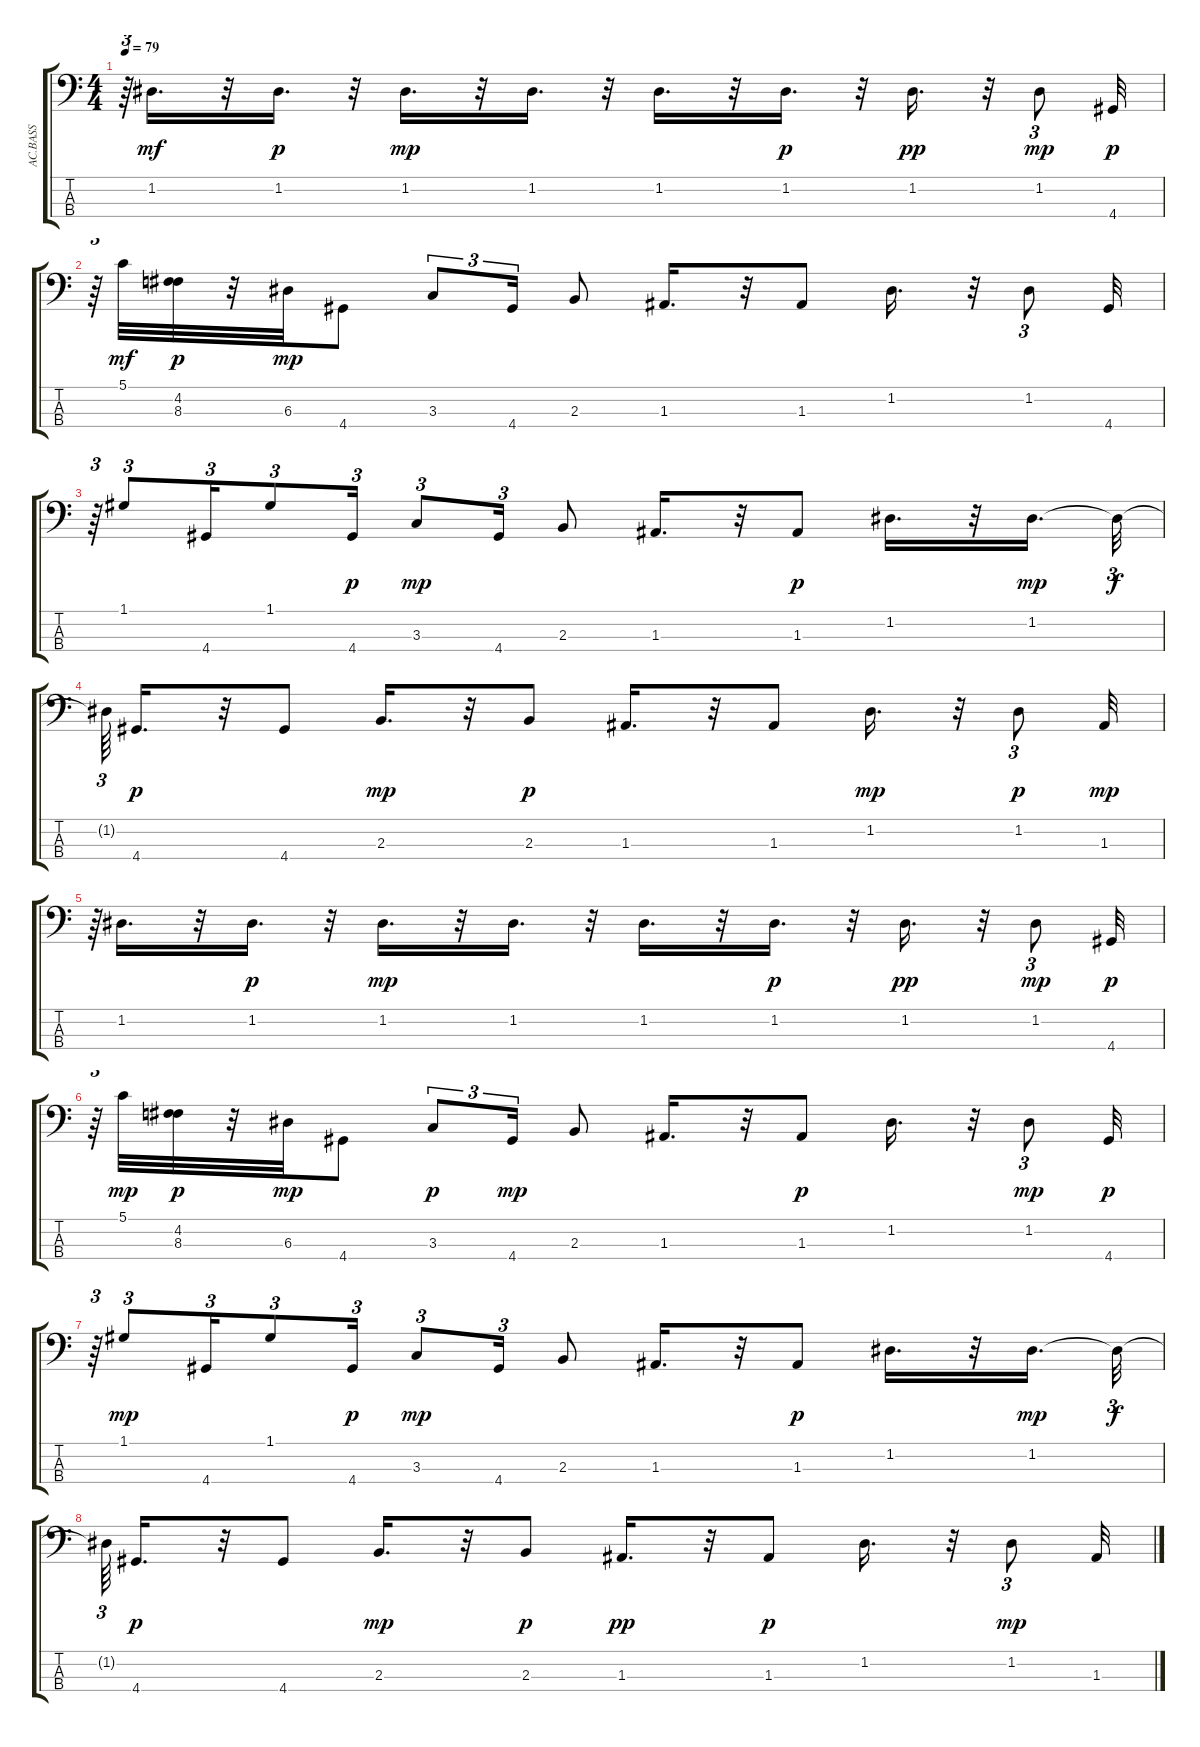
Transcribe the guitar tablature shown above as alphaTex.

\track ("AC.BASS" "AC.BASS") {instrument acousticbass}
\staff {score tabs}
\tuning (G2 D2 A1 E1) {hide}
\ts (4 4)
\tempo 79
\clef f4
\ks c
r.64{tu (3 2) dy mp} 1.2.16{d dy mf} r.32 1.2.16{d dy p} r.32 1.2.16{d dy mp} r.32 1.2.16{d} r.32 1.2.16{d} r.32 1.2.16{d dy p} r.32 1.2.16{d dy pp} r.32 1.2.8{tu (3 2) dy mp} 4.4.32{dy p} |
r.64{tu (3 2)} 5.1.32{dy mf} (4.2 8.3).32{dy p} r.32 6.3.32{dy mp} 4.4.8 3.3.8{tu (3 2)} 4.4.16{tu (3 2)} 2.3.8 1.3.16{d} r.32 1.3.8 1.2.16{d} r.32 1.2.8{tu (3 2)} 4.4.32 |
r.64{tu (3 2)} 1.1.8{tu (3 2)} 4.4.16{tu (3 2)} 1.1.8{tu (3 2)} 4.4.16{tu (3 2) dy p} 3.3.8{tu (3 2) dy mp} 4.4.16{tu (3 2)} 2.3.8 1.3.16{d} r.32 1.3.8{dy p} 1.2.16{d} r.32 1.2.16{d dy mp} 1.2{t}.32{tu (3 2) dy f} |
1.2{t}.64{tu (3 2)} 4.4.16{d dy p} r.32 4.4.8 2.3.16{d dy mp} r.32 2.3.8{dy p} 1.3.16{d} r.32 1.3.8 1.2.16{d dy mp} r.32 1.2.8{tu (3 2) dy p} 1.3.32{dy mp} |
r.64{tu (3 2)} 1.2.16{d} r.32 1.2.16{d dy p} r.32 1.2.16{d dy mp} r.32 1.2.16{d} r.32 1.2.16{d} r.32 1.2.16{d dy p} r.32 1.2.16{d dy pp} r.32 1.2.8{tu (3 2) dy mp} 4.4.32{dy p} |
r.64{tu (3 2)} 5.1.32{dy mp} (4.2 8.3).32{dy p} r.32 6.3.32{dy mp} 4.4.8 3.3.8{tu (3 2) dy p} 4.4.16{tu (3 2) dy mp} 2.3.8 1.3.16{d} r.32 1.3.8{dy p} 1.2.16{d} r.32 1.2.8{tu (3 2) dy mp} 4.4.32{dy p} |
r.64{tu (3 2)} 1.1.8{tu (3 2) dy mp} 4.4.16{tu (3 2)} 1.1.8{tu (3 2)} 4.4.16{tu (3 2) dy p} 3.3.8{tu (3 2) dy mp} 4.4.16{tu (3 2)} 2.3.8 1.3.16{d} r.32 1.3.8{dy p} 1.2.16{d} r.32 1.2.16{d dy mp} 1.2{t}.32{tu (3 2) dy f} |
1.2{t}.64{tu (3 2)} 4.4.16{d dy p} r.32 4.4.8 2.3.16{d dy mp} r.32 2.3.8{dy p} 1.3.16{d dy pp} r.32 1.3.8{dy p} 1.2.16{d} r.32 1.2.8{tu (3 2) dy mp} 1.3.32
